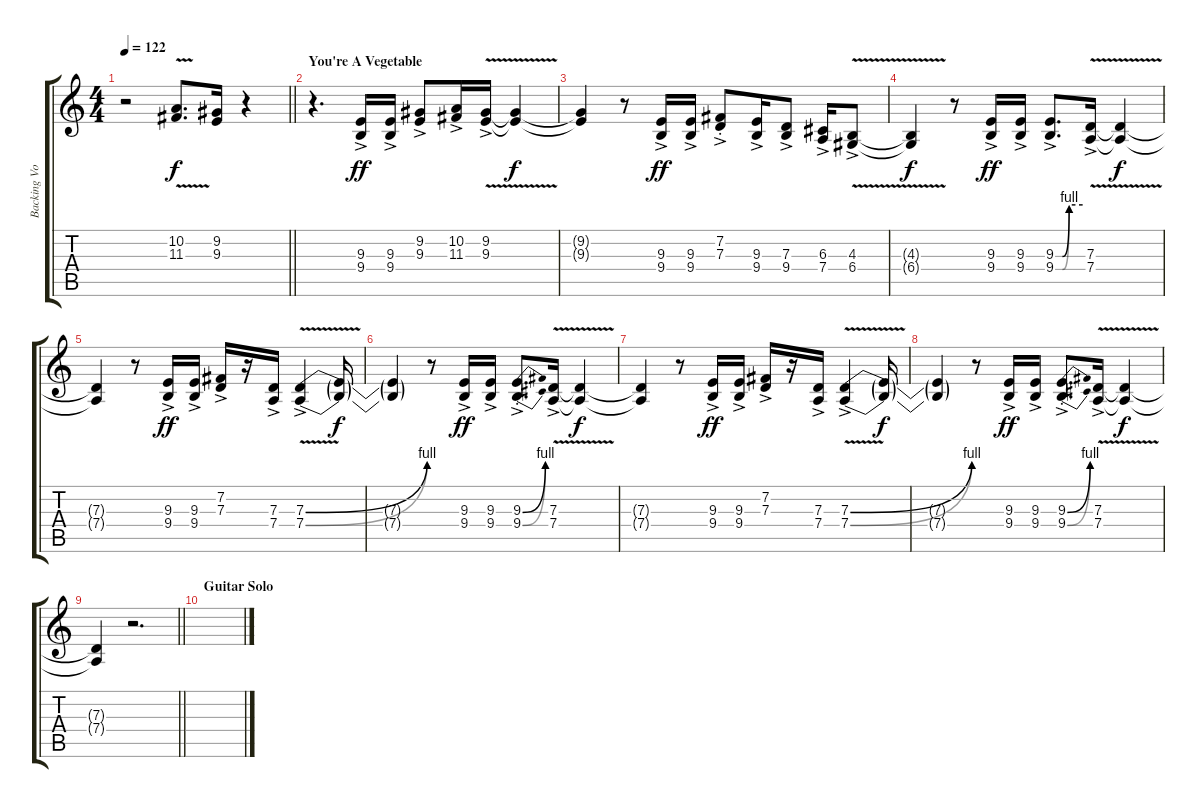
\track ("Backing Vocals" "Backing Vo") {instrument choiraahs bank 255}
\staff {score tabs}
\tuning (E4 B3 G3 D3 A2 E2) {hide}
\ts (4 4)
\tempo 122
\clef g2
\barLineRight lightlight
\ks c
r.2{dy f} (10.2{v} 11.3{v}).8{d} (9.2 9.3).16 r.4 |
\section ("" "You're A Vegetable")
r.4{d} (9.3{ac} 9.4{ac}).16{dy ff} (9.3{ac} 9.4{ac}).16 (9.2{ac} 9.3{ac}).8 (10.2{ac} 11.3{ac}).16 (9.2{v ac} 9.3{v ac}).16 (9.2{t} 9.3{t}).4{dy f} |
(9.2{t} 9.3{t}).4 r.8 (9.3{ac} 9.4{ac}).16{dy ff} (9.3{ac} 9.4{ac}).16 (7.2{ac st} 7.3{ac st}).8 (9.3{ac} 9.4{ac}).16 (7.3{ac} 9.4{ac}).8 (6.3{ac} 7.4{ac}).16 (4.3{ac} 6.4{v ac}).8 |
(4.3{t} 6.4{t}).4{dy f} r.8 (9.3{ac} 9.4{ac}).16{dy ff} (9.3{ac} 9.4{ac}).16 (9.3{be (custom 0 0 15 0 30 4 60 4) ac} 9.4{be (custom 0 0 15 0 30 4 60 4) ac}).8{d} (7.3{v ac} 7.4{v ac}).16 (7.3{t} 7.4{t}).4{dy f} |
(7.3{t} 7.4{t}).4 r.8 (9.3{ac} 9.4{ac}).16{dy ff} (9.3{ac} 9.4{ac}).16 (7.2{ac} 7.3{ac}).16 r.16 (7.3{ac} 7.4{ac}).16 (7.3{be (bend 0 0 60 4) v ac} 7.4{be (bend 0 0 60 4) v ac}).4 (7.3{t} 7.4{t}).16{dy f} |
(7.3{t} 7.4{t}).4 r.8 (9.3{ac} 9.4{ac}).16{dy ff} (9.3{ac} 9.4{ac}).16 (9.3{be (bend 0 0 60 4) ac st} 9.4{be (bend 0 0 60 4) ac st}).8{d} (7.3{v ac} 7.4{v ac}).16 (7.3{t} 7.4{t}).4{dy f} |
(7.3{t} 7.4{t}).4 r.8 (9.3{ac} 9.4{ac}).16{dy ff} (9.3{ac} 9.4{ac}).16 (7.2{ac} 7.3{ac}).16 r.16 (7.3{ac} 7.4{ac}).16 (7.3{be (bend 0 0 60 4) v ac} 7.4{be (bend 0 0 60 4) v ac}).4 (7.3{t} 7.4{t}).16{dy f} |
(7.3{t} 7.4{t}).4 r.8 (9.3{ac} 9.4{ac}).16{dy ff} (9.3{ac} 9.4{ac}).16 (9.3{be (bend 0 0 60 4) ac st} 9.4{be (bend 0 0 60 4) ac st}).8{d} (7.3{v ac} 7.4{v ac}).16 (7.3{t} 7.4{t}).4{dy f} |
\barLineRight lightlight
(7.3{t} 7.4{t}).4 r.2{d} |
\section ("" "Guitar Solo")
